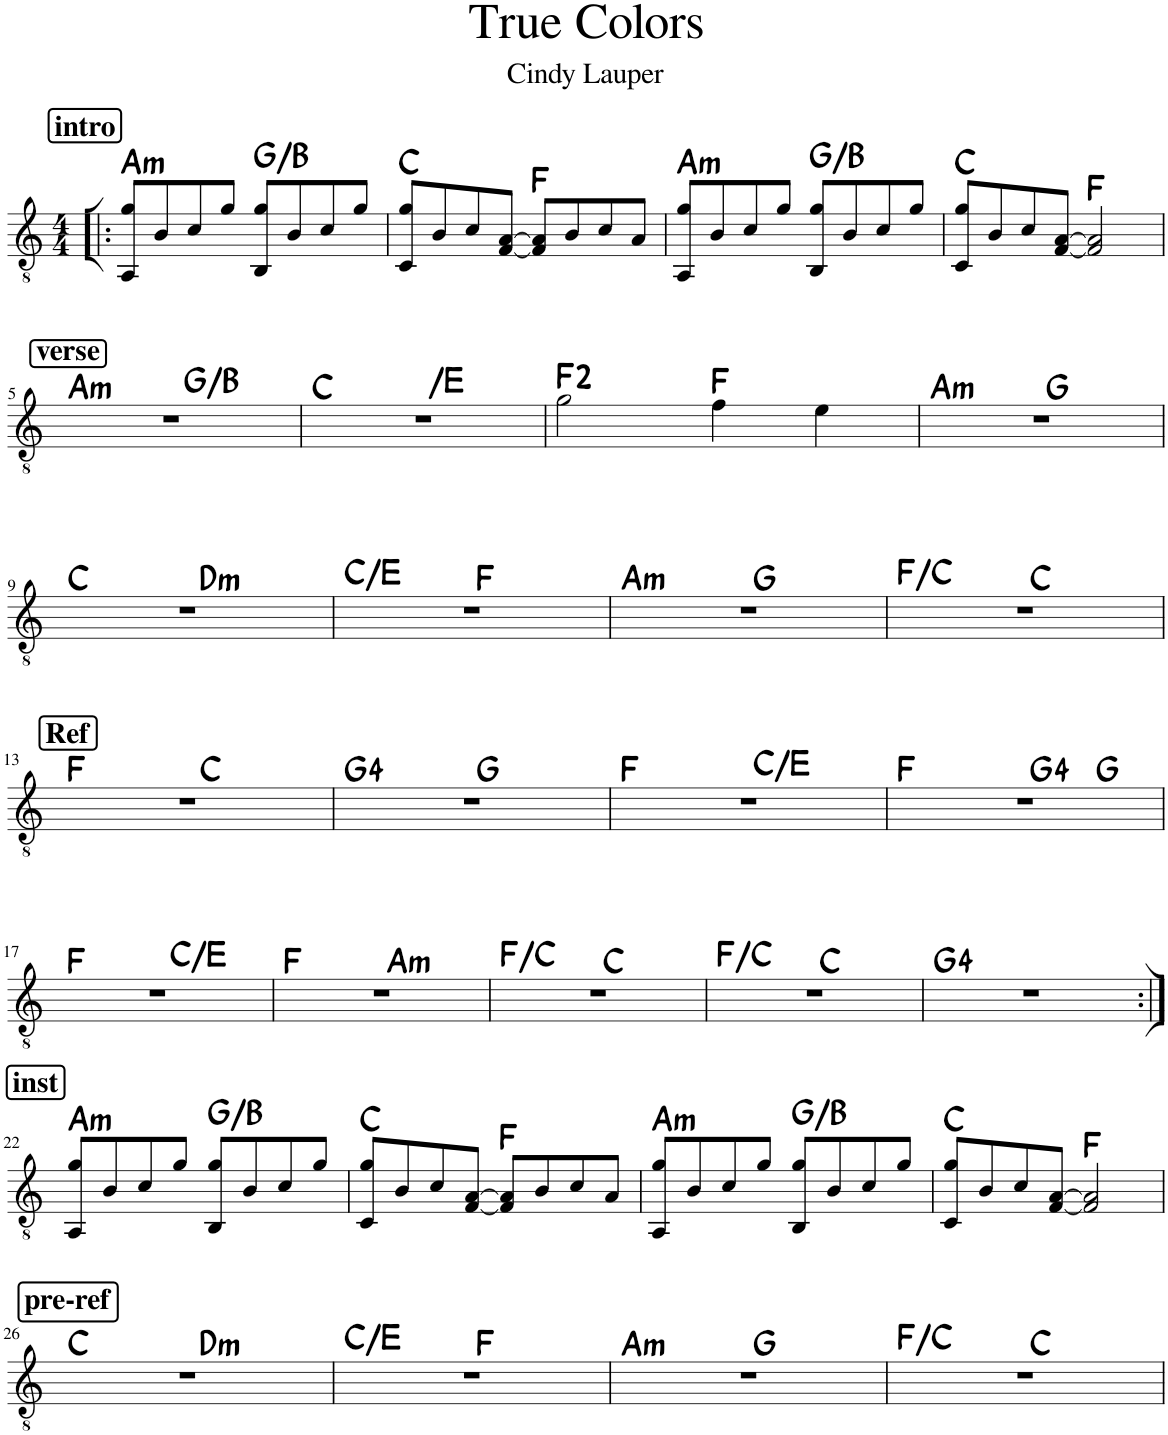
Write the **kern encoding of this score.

**kern	**harte
*part1	*part1
*staff1	*
*I"Classical Guitar	*
*I'Guit.	*
*clefGv2	*
*k[]	*
*M4/4	*
!!LO:REH:place=s1:a:B:rj:fs=14:t=intro
=1!|:	=1!|:
!	!LO:H:kt=m
8AA/ 8g/L	A:min
8B/	.
8c/	.
8g/J	.
8BB/ 8g/L	G:maj/3
8B/	.
8c/	.
8g/J	.
=2	=2
8C/ 8g/L	C:maj
8B/	.
8c/	.
[8F/ [8A/J	.
8F/] 8A/]L	F:maj
8B/	.
8c/	.
8A/J	.
=3	=3
!	!LO:H:kt=m
8AA/ 8g/L	A:min
8B/	.
8c/	.
8g/J	.
8BB/ 8g/L	G:maj/3
8B/	.
8c/	.
8g/J	.
=4	=4
8C/ 8g/L	C:maj
8B/	.
8c/	.
[8F/ [8A/J	.
2F/] 2A/]	F:maj
!!LO:LB:g=z
!!LO:REH:place=s1:a:B:rj:fs=14:t=verse
=5	=5
!	!LO:H:kt=m
*^	*
1r	2ryy	A:min
.	2ryy	G:maj/3
=6	=6	=6
!	!	!LO:H:n=2:kt=N.C.
*v	*v	*
1r	C:maj N
=7	=7
2g\	F:maj(2)
4f\	F:maj
4e\	.
=8	=8
!	!LO:H:kt=m
*^	*
1r	2ryy	A:min
.	2ryy	G:maj
!!LO:LB:g=z	!!
=9	=9	=9
1r	2ryy	C:maj
!	!	!LO:H:kt=m
.	2ryy	D:min
=10	=10	=10
1r	2ryy	C:maj/3
.	2ryy	F:maj
=11	=11	=11
!	!	!LO:H:kt=m
1r	2ryy	A:min
.	2ryy	G:maj
=12	=12	=12
1r	2ryy	F:maj/5
.	2ryy	C:maj
!!LO:LB:g=z	!!
!!LO:REH:place=s1:a:B:rj:fs=14:t=Ref	!!
=13	=13	=13
1r	2ryy	F:maj
.	2ryy	C:maj
=14	=14	=14
1r	2ryy	G:maj(4)
.	2ryy	G:maj
=15	=15	=15
1r	2ryy	F:maj
.	2ryy	C:maj/3
=16	=16	=16
*	*^	*
1r	2ryy	2.ryy	F:maj
.	2ryy	.	G:maj(4)
.	.	4ryy	G:maj
*	*v	*v	*
!!LO:LB:g=z
=17	=17	=17
1r	2ryy	F:maj
.	2ryy	C:maj/3
=18	=18	=18
1r	2ryy	F:maj
!	!	!LO:H:kt=m
.	2ryy	A:min
=19	=19	=19
1r	2ryy	F:maj/5
.	2ryy	C:maj
=20	=20	=20
1r	2ryy	F:maj/5
.	2ryy	C:maj
*v	*v	*
=21	=21
1r	G:maj(4)
!!LO:LB:g=z
!!LO:REH:place=s1:a:B:rj:fs=14:t=inst
=22:|!	=22:|!
!	!LO:H:kt=m
8AA/ 8g/L	A:min
8B/	.
8c/	.
8g/J	.
8BB/ 8g/L	G:maj/3
8B/	.
8c/	.
8g/J	.
=23	=23
8C/ 8g/L	C:maj
8B/	.
8c/	.
[8F/ [8A/J	.
8F/] 8A/]L	F:maj
8B/	.
8c/	.
8A/J	.
=24	=24
!	!LO:H:kt=m
8AA/ 8g/L	A:min
8B/	.
8c/	.
8g/J	.
8BB/ 8g/L	G:maj/3
8B/	.
8c/	.
8g/J	.
=25	=25
8C/ 8g/L	C:maj
8B/	.
8c/	.
[8F/ [8A/J	.
2F/] 2A/]	F:maj
!!LO:LB:g=z
!!LO:REH:place=s1:a:B:rj:fs=14:t=pre-ref
=26	=26
*^	*
1r	2ryy	C:maj
!	!	!LO:H:kt=m
.	2ryy	D:min
=27	=27	=27
1r	2ryy	C:maj/3
.	2ryy	F:maj
=28	=28	=28
!	!	!LO:H:kt=m
1r	2ryy	A:min
.	2ryy	G:maj
=29	=29	=29
1r	2ryy	F:maj/5
.	2ryy	C:maj
*v	*v	*
=	=
*-	*-
